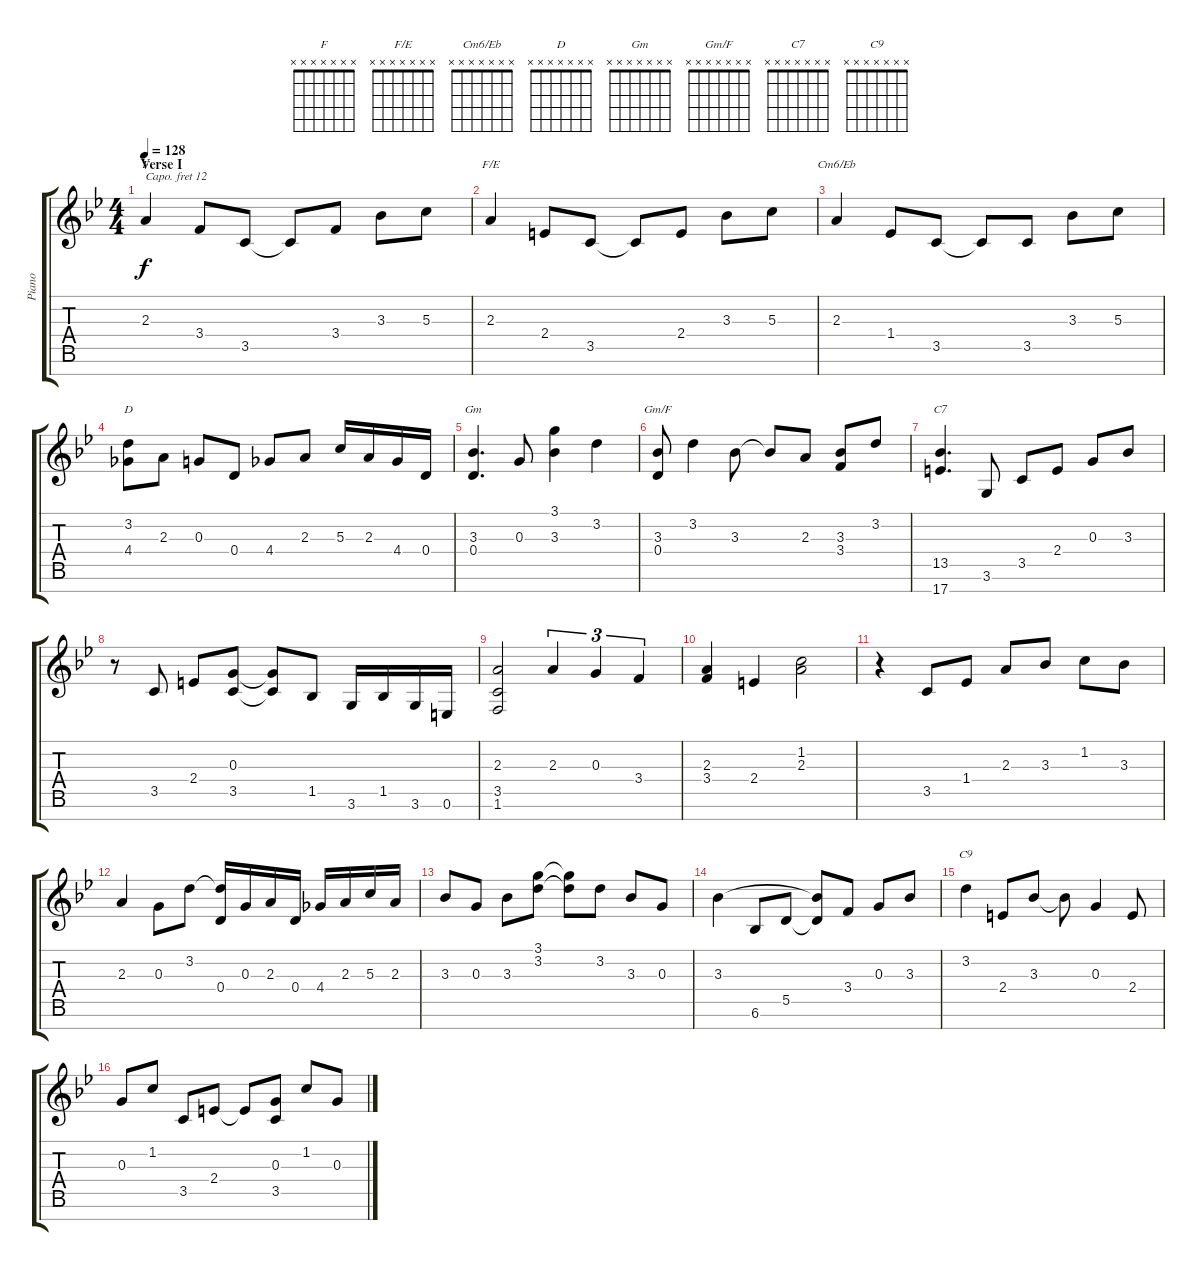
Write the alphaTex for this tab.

\track ("Piano" "Piano") {instrument acousticgrandpiano}
\staff {score tabs}
\capo 12
\tuning (E4 B3 G3 D3 A2 E2 B1) {hide}
\chord ("F" x x x x x x x)
\chord ("F/E" x x x x x x x)
\chord ("Cm6/Eb" x x x x x x x)
\chord ("D" x x x x x x x)
\chord ("Gm" x x x x x x x)
\chord ("Gm/F" x x x x x x x)
\chord ("C7" x x x x x x x)
\chord ("C9" x x x x x x x)
\ts (4 4)
\section ("" "Verse I")
\tempo 128
\clef g2
\ks bb
2.3.4{ch "F" dy f instrument acousticgrandpiano} 3.4.8 3.5.8 3.5{t}.8 3.4.8 3.3.8 5.3.8 |
2.3.4{ch "F/E"} 2.4.8 3.5.8 3.5{t}.8 2.4.8 3.3.8 5.3.8 |
2.3.4{ch "Cm6/Eb"} 1.4.8 3.5.8 3.5{t}.8 3.5.8 3.3.8 5.3.8 |
(3.2 4.4).8{ch "D"} 2.3.8 0.3.8 0.4.8 4.4.8 2.3.8 5.3.16 2.3.16 4.4.16 0.4.16 |
(3.3 0.4).4{d ch "Gm"} 0.3.8 (3.1 3.3).4 3.2.4 |
(3.3 0.4).8{ch "Gm/F"} 3.2.4 3.3.8 3.3{t}.8 2.3.8 (3.3 3.4).8 3.2.8 |
(13.5 17.7).4{d ch "C7"} 3.6.8 3.5.8 2.4.8 0.3.8 3.3.8 |
r.8 3.5.8 2.4.8 (0.3 3.5).8 (0.3{t} 3.5{t}).8 1.5.8 3.6.16 1.5.16 3.6.16 0.6.16 |
(2.3 3.5 1.6).2 2.3.4{tu (3 2)} 0.3.4{tu (3 2)} 3.4.4{tu (3 2)} |
(2.3 3.4).4 2.4.4 (1.2 2.3).2 |
r.4 3.5.8 1.4.8 2.3.8 3.3.8 1.2.8 3.3.8 |
2.3.4 0.3.8 3.2.8 (3.2{t} 0.4).16 0.3.16 2.3.16 0.4.16 4.4.16 2.3.16 5.3.16 2.3.16 |
3.3.8 0.3.8 3.3.8 (3.1 3.2).8 (3.1{t} 3.2{t}).8 3.2.8 3.3.8 0.3.8 |
3.3.4 6.6.8 5.5.8 (3.3{t} 5.5{t}).8 3.4.8 0.3.8 3.3.8 |
3.2.4{ch "C9"} 2.4.8 3.3.8 3.3{t}.8 0.3.4 2.4.8 |
0.3.8 1.2.8 3.5.8 2.4.8 2.4{t}.8 (0.3 3.5).8 1.2.8 0.3.8
